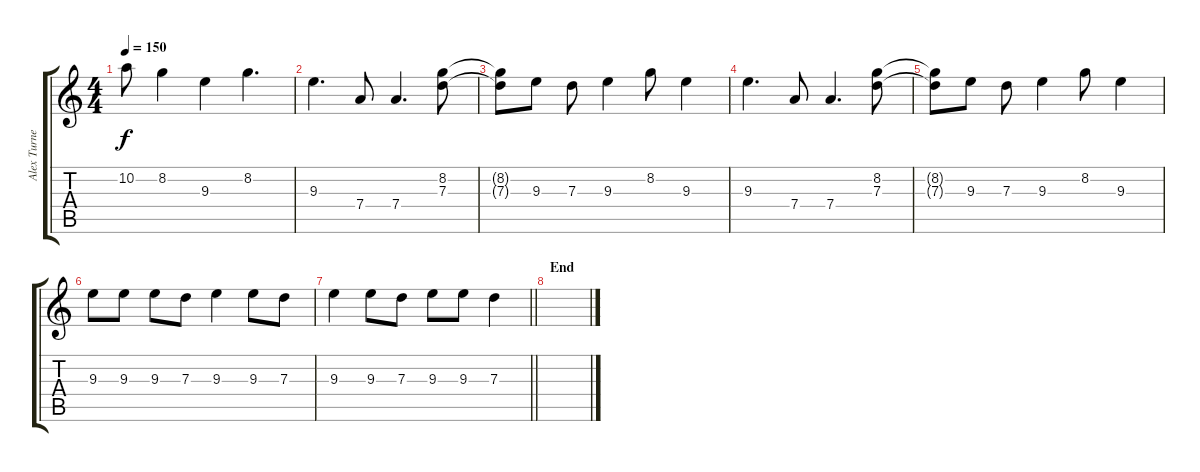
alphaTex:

\track ("Alex Turner - Guitar RSE" "Alex Turne") {instrument electricguitarclean}
\staff {score tabs}
\tuning (E4 B3 G3 D3 A2 E2) {hide}
\ts (4 4)
\tempo 150
\clef g2
\ks c
10.2.8{dy f} 8.2.4 9.3.4 8.2.4{d} |
9.3.4{d} 7.4.8 7.4.4{d} (8.2 7.3).8 |
(8.2{t} 7.3{t}).8 9.3.8 7.3.8 9.3.4 8.2.8 9.3.4 |
9.3.4{d} 7.4.8 7.4.4{d} (8.2 7.3).8 |
(8.2{t} 7.3{t}).8 9.3.8 7.3.8 9.3.4 8.2.8 9.3.4 |
9.3.8 9.3.8 9.3.8 7.3.8 9.3.4 9.3.8 7.3.8 |
\barLineRight lightlight
9.3.4 9.3.8 7.3.8 9.3.8 9.3.8 7.3.4 |
\section ("" "End")
